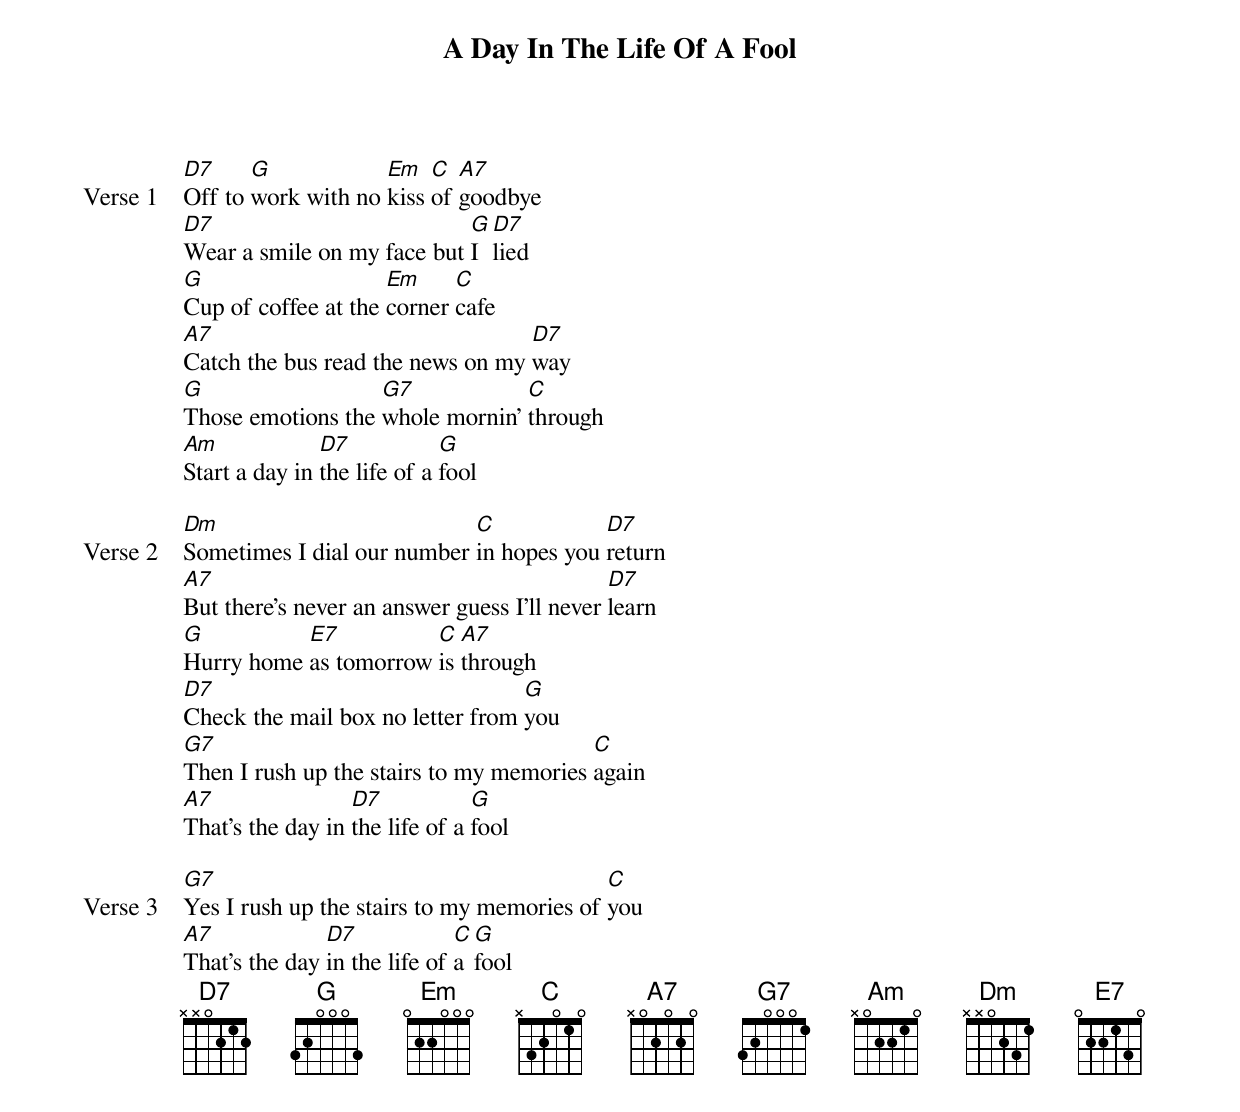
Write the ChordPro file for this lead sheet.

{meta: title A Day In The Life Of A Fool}
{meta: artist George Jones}
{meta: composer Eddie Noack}

{start_of_verse: Verse 1}
[D7]Off to [G]work with no [Em]kiss [C]of [A7]goodbye
[D7]Wear a smile on my face but [G]I [D7]lied
[G]Cup of coffee at the [Em]corner [C]cafe
[A7]Catch the bus read the news on my [D7]way
[G]Those emotions the [G7]whole mornin' [C]through
[Am]Start a day in [D7]the life of a [G]fool
{end_of_verse}

{start_of_verse: Verse 2}
[Dm]Sometimes I dial our number [C]in hopes you [D7]return
[A7]But there's never an answer guess I'll never [D7]learn
[G]Hurry home [E7]as tomorrow [C]is [A7]through
[D7]Check the mail box no letter from [G]you
[G7]Then I rush up the stairs to my memories [C]again
[A7]That's the day in [D7]the life of a [G]fool
{end_of_verse}

{start_of_verse: Verse 3}
[G7]Yes I rush up the stairs to my memories of [C]you
[A7]That's the day [D7]in the life of [C]a [G]fool
{end_of_verse}
